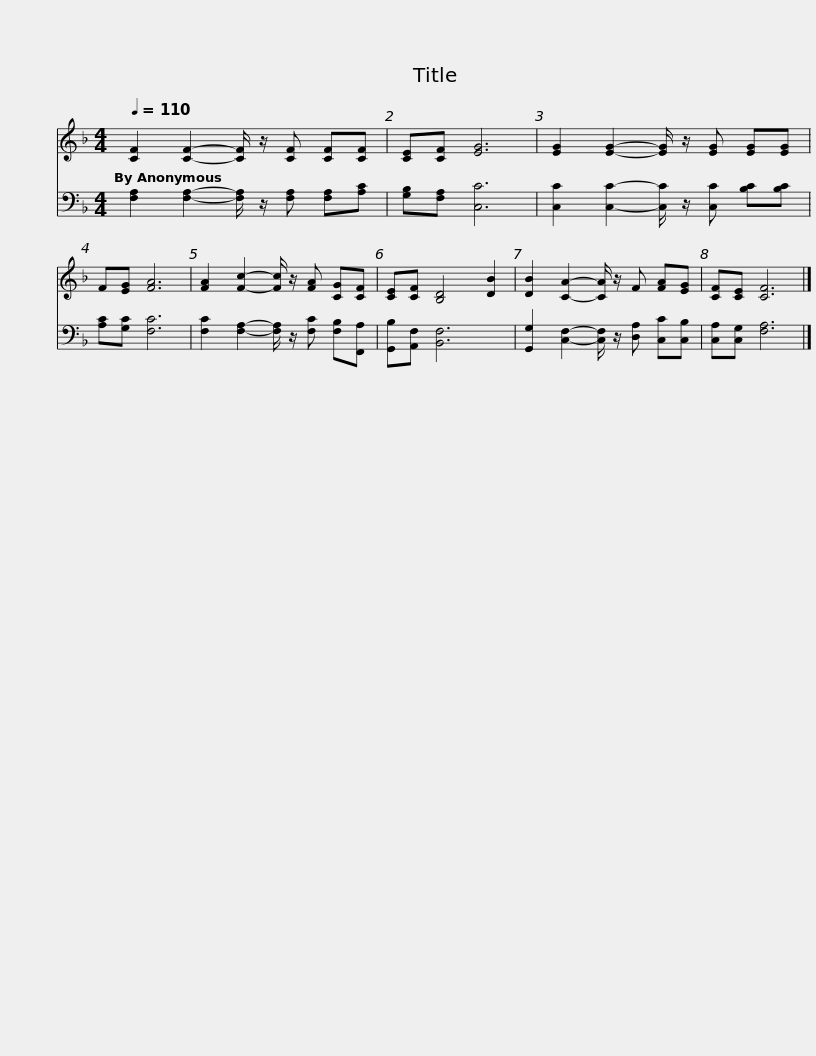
X:1
%%score 1 2
L:1/8
Q:1/4=110
M:4/4
I:linebreak $
K:F
V:1 treble
V:2 bass
V:1
 [CF]2 [CF]2- [CF]/ z/ [CF] [CF][CF] | [CE][CF] [EG]6 | [EG]2 [EG]2- [EG]/ z/ [EG] [EG][EG] | F[EG] [FA]6 |$ [FA]2 [Fc]2- [Fc]/ z/ [FA] [CG][CF] | %5
 [CE][CF] [B,D]4 [DB]2 | [DB]2 [CA]2- [CA]/ z/ F [FA][EG] | [CF][CE] [CF]6 |] %8
V:2
 [F,A,]2 [F,A,]2- [F,A,]/ z/ [F,A,] [F,A,][A,C] | [G,B,][F,A,] [C,C]6 | [C,C]2 [C,C]2- [C,C]/ z/ [C,C] [B,C][B,C] | [A,C][G,C] [F,C]6 |$ [F,C]2 [F,A,]2- [F,A,]/ z/ [F,C] [F,B,][F,,A,] | %5
 [G,,B,][A,,F,] [B,,F,]6 | [G,,G,]2 [C,F,]2- [C,F,]/ z/ [D,A,] [C,C][C,B,] | [C,A,][C,G,] [F,A,]6 |] %8
